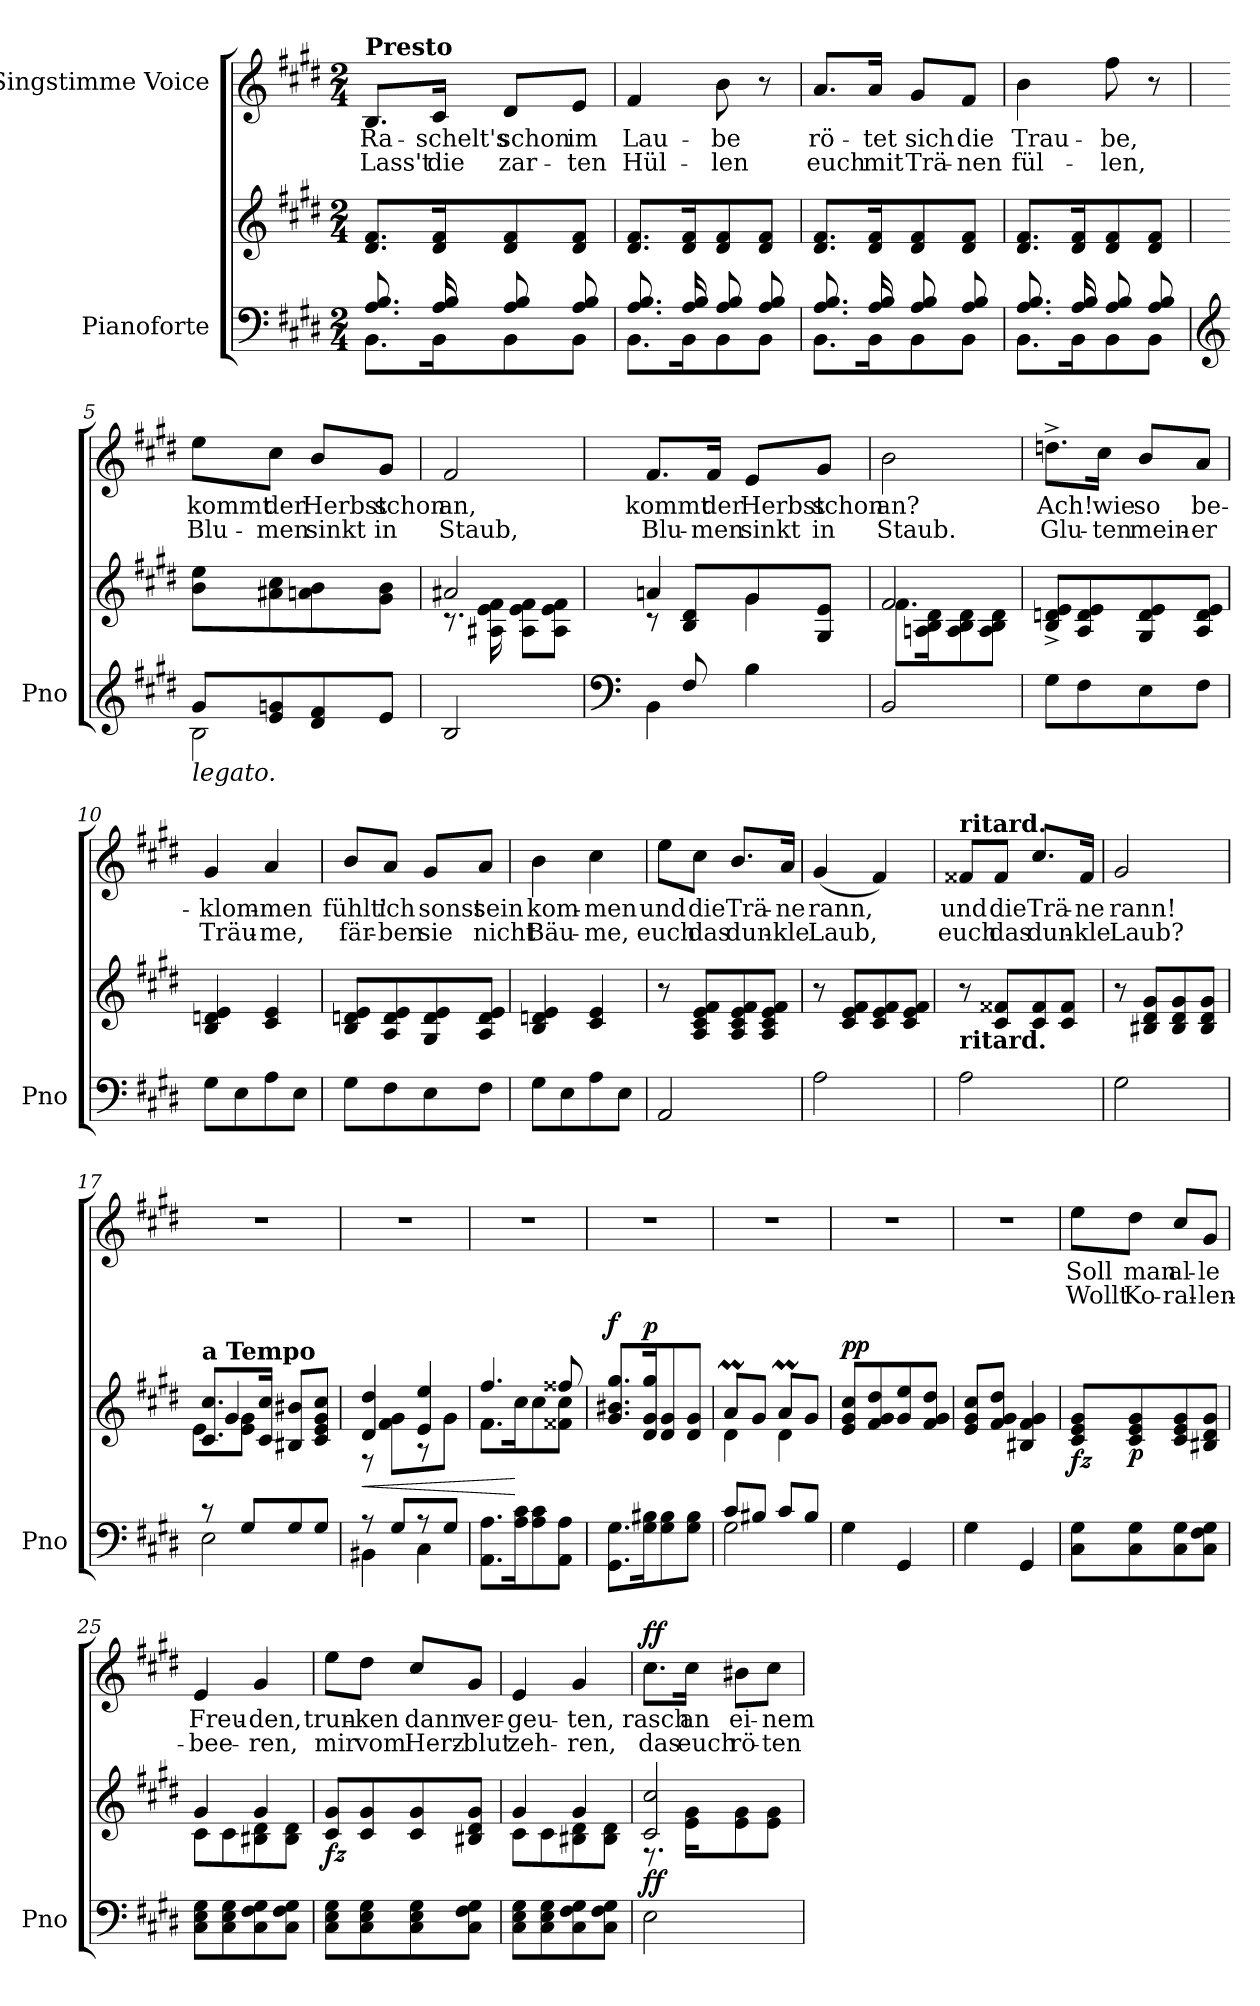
**kern	**kern	**dynam	**kern	**text	**text	**dynam
*part2	*part2	*part2	*part1	*part1	*part1	*part1
*staff3	*staff2	*staff2/3	*staff1	*staff1	*staff1	*staff1
*I"Pianoforte	*	*	*I"Singstimme Voice	*	*	*
*I'Pno	*	*	*	*	*	*
*clefF4	*clefG2	*	*clefG2	*	*	*
*k[f#c#g#d#]	*k[f#c#g#d#]	*	*k[f#c#g#d#]	*	*	*
*M2/4	*M2/4	*	*M2/4	*	*	*
=1	=1	=1	=1	=1	=1	=1
*^	*	*	*	*	*	*
!	!	!	!	!LO:TX:a:B:t=Presto	!	!	!
!	!	!	!	!	!LO:LY:b	!LO:LY:b	!
8.A/ 8.B/	8.BB\L	8.d#/ 8.f#/L	.	8.B/L	Ra-	Lass't	.
!	!	!	!	!	!LO:LY:b	!LO:LY:b	!
16A/ 16B/	16BB\K	16d#/ 16f#/K	.	16c#/Jk	-schelt's	die	.
!	!	!	!	!	!LO:LY:b	!LO:LY:b	!
8A/ 8B/	8BB\	8d#/ 8f#/	.	8d#/L	schon	zar-	.
!	!	!	!	!	!LO:LY:b	!LO:LY:b	!
8A/ 8B/	8BB\J	8d#/ 8f#/J	.	8e/J	im	-ten	.
=2	=2	=2	=2	=2	=2	=2	=2
!	!	!	!	!	!LO:LY:b	!LO:LY:b	!
8.A/ 8.B/	8.BB\L	8.d#/ 8.f#/L	.	4f#/	Lau-	Hül-	.
16A/ 16B/	16BB\K	16d#/ 16f#/K	.	.	.	.	.
!	!	!	!	!	!LO:LY:b	!LO:LY:b	!
8A/ 8B/	8BB\	8d#/ 8f#/	.	8b\	-be	-len	.
8A/ 8B/	8BB\J	8d#/ 8f#/J	.	8r	.	.	.
=3	=3	=3	=3	=3	=3	=3	=3
!	!	!	!	!	!LO:LY:b	!LO:LY:b	!
8.A/ 8.B/	8.BB\L	8.d#/ 8.f#/L	.	8.a/L	rö-	euch	.
!	!	!	!	!	!LO:LY:b	!LO:LY:b	!
16A/ 16B/	16BB\K	16d#/ 16f#/K	.	16a/Jk	-tet	mit	.
!	!	!	!	!	!LO:LY:b	!LO:LY:b	!
8A/ 8B/	8BB\	8d#/ 8f#/	.	8g#/L	sich	Trä-	.
!	!	!	!	!	!LO:LY:b	!LO:LY:b	!
8A/ 8B/	8BB\J	8d#/ 8f#/J	.	8f#/J	die	-nen	.
=4	=4	=4	=4	=4	=4	=4	=4
!	!	!	!	!	!LO:LY:b	!LO:LY:b	!
8.A/ 8.B/	8.BB\L	8.d#/ 8.f#/L	.	4b\	Trau-	fül-	.
16A/ 16B/	16BB\K	16d#/ 16f#/K	.	.	.	.	.
!	!	!	!	!	!LO:LY:b	!LO:LY:b	!
8A/ 8B/	8BB\	8d#/ 8f#/	.	8ff#\	-be,	-len,	.
8A/ 8B/	8BB\J	8d#/ 8f#/J	.	8r	.	.	.
!!LO:LB:g=z
=5	=5	=5	=5	=5	=5	=5	=5
*clefG2	*	*	*	*	*	*	*
!LO:TX:b:i:t=legato.	!	!	!	!	!	!	!
!	!	!	!	!	!LO:LY:b	!LO:LY:b	!
8g#/L	2B\	8b\ 8ee\L	.	8ee\L	kommt	Blu-	.
!	!	!	!	!	!LO:LY:b	!LO:LY:b	!
8e/ 8gn/	.	8a#X\ 8cc#\	.	8cc#\J	der	-men	.
!	!	!	!	!	!LO:LY:b	!LO:LY:b	!
8d#/ 8f#/	.	8an\ 8b\	.	8b/L	Herbst	sinkt	.
!	!	!	!	!	!LO:LY:b	!LO:LY:b	!
8e/J	.	8g#\ 8b\J	.	8g#/J	schon	in	.
*v	*v	*	*	*	*	*	*
=6	=6	=6	=6	=6	=6	=6
*	*^	*	*	*	*	*
!	!	!	!	!	!LO:LY:b	!LO:LY:b	!
2B/	2a#X/	8.r	.	2f#/	an,	Staub,	.
.	.	16A#X\ 16e\ 16f#\	.	.	.	.	.
.	.	8A#\ 8e\ 8f#\L	.	.	.	.	.
.	.	8A#\ 8e\ 8f#\J	.	.	.	.	.
=7	=7	=7	=7	=7	=7	=7	=7
*clefF4	*	*	*	*	*	*	*
*^	*	*	*	*	*	*	*
!	!	!	!	!	!	!LO:LY:b	!LO:LY:b	!
4BB\	8ryy	4an/	8r	.	8.f#/L	kommt	Blu-	.
.	8F#/	.	8B/ 8d#/L	.	.	.	.	.
!	!	!	!	!	!	!LO:LY:b	!LO:LY:b	!
.	.	.	.	.	16f#/Jk	der	-men	.
!	!	!	!	!	!	!LO:LY:b	!LO:LY:b	!
4B\	4ryy	4g#\	8g#/	.	8e/L	Herbst	sinkt	.
!	!	!	!	!	!	!LO:LY:b	!LO:LY:b	!
.	.	.	8G#/ 8e/J	.	8g#/J	schon	in	.
*v	*v	*	*	*	*	*	*	*
=8	=8	=8	=8	=8	=8	=8	=8
!	!	!	!	!	!LO:LY:b	!LO:LY:b	!
2BB/	2f#/	8.f#\L	.	2b\	an?	Staub.	.
.	.	16An\ 16B\ 16d#\K	.	.	.	.	.
.	.	8A\ 8B\ 8d#\	.	.	.	.	.
.	.	8A\ 8B\ 8d#\J	.	.	.	.	.
=9	=9	=9	=9	=9	=9	=9	=9
!	!	!	!	!	!LO:LY:b	!LO:LY:b	!
*	*v	*v	*	*	*	*	*
8G#\L	8B/^ 8dn/^ 8e/^L	.	8.ddn^\L	Ach!	Glu-	.
8F#\	8A/ 8d/ 8e/	.	.	.	.	.
!	!	!	!	!LO:LY:b	!LO:LY:b	!
.	.	.	16cc#\Jk	wie	-ten	.
!	!	!	!	!LO:LY:b	!LO:LY:b	!
8E\	8G#/ 8d/ 8e/	.	8b/L	so	mein-	.
!	!	!	!	!LO:LY:b	!LO:LY:b	!
8F#\J	8A/ 8d/ 8e/J	.	8a/J	be-	-er	.
=10	=10	=10	=10	=10	=10	=10
!	!	!	!	!LO:LY:b	!LO:LY:b	!
8G#\L	4B/ 4dn/ 4e/	.	4g#/	-klom-	Träu-	.
8E\	.	.	.	.	.	.
!	!	!	!	!LO:LY:b	!LO:LY:b	!
8A\	4c#/ 4e/	.	4a/	-men	-me,	.
8E\J	.	.	.	.	.	.
!!LO:LB:g=z
=11	=11	=11	=11	=11	=11	=11
!	!	!	!	!LO:LY:b	!LO:LY:b	!
8G#\L	8B/ 8dn/ 8e/L	.	8b/L	fühlt'	fär-	.
!	!	!	!	!LO:LY:b	!LO:LY:b	!
8F#\	8A/ 8d/ 8e/	.	8a/J	ich	-ben	.
!	!	!	!	!LO:LY:b	!LO:LY:b	!
8E\	8G#/ 8d/ 8e/	.	8g#/L	sonst	sie	.
!	!	!	!	!LO:LY:b	!LO:LY:b	!
8F#\J	8A/ 8d/ 8e/J	.	8a/J	sein	nicht	.
=12	=12	=12	=12	=12	=12	=12
!	!	!	!	!LO:LY:b	!LO:LY:b	!
8G#\L	4B/ 4dn/ 4e/	.	4b\	kom-	Bäu-	.
8E\	.	.	.	.	.	.
!	!	!	!	!LO:LY:b	!LO:LY:b	!
8A\	4c#/ 4e/	.	4cc#\	-men	-me,	.
8E\J	.	.	.	.	.	.
=13	=13	=13	=13	=13	=13	=13
!	!	!	!	!LO:LY:b	!LO:LY:b	!
2AA/	8r	.	8ee\L	und	euch	.
!	!	!	!	!LO:LY:b	!LO:LY:b	!
.	8A/ 8c#/ 8e/ 8f#/L	.	8cc#\J	die	das	.
!	!	!	!	!LO:LY:b	!LO:LY:b	!
.	8A/ 8c#/ 8e/ 8f#/	.	8.b/L	Trä-	dun-	.
.	8A/ 8c#/ 8e/ 8f#/J	.	.	.	.	.
!	!	!	!	!LO:LY:b	!LO:LY:b	!
.	.	.	16a/Jk	-ne	-kle	.
=14	=14	=14	=14	=14	=14	=14
!	!	!	!	!LO:LY:b	!LO:LY:b	!
2A\	8r	.	(4g#/	rann,	Laub,	.
.	8c#/ 8e/ 8f#/L	.	.	.	.	.
.	8c#/ 8e/ 8f#/	.	4f#/)	.	.	.
.	8c#/ 8e/ 8f#/J	.	.	.	.	.
=15	=15	=15	=15	=15	=15	=15
!	!	!	!LO:TX:a:B:t=ritard.	!	!	!
!	!LO:TX:b:B:t=ritard.	!	!	!	!	!
!	!	!	!	!LO:LY:b	!LO:LY:b	!
2A\	8r	.	8f##X/L	und	euch	.
!	!	!	!	!LO:LY:b	!LO:LY:b	!
.	8c#/ 8f##X/L	.	8f##/J	die	das	.
!	!	!	!	!LO:LY:b	!LO:LY:b	!
.	8c#/ 8f##/	.	8.cc#/L	Trä-	dun-	.
.	8c#/ 8f##/J	.	.	.	.	.
!	!	!	!	!LO:LY:b	!LO:LY:b	!
.	.	.	16f##/Jk	-ne	-kle	.
=16	=16	=16	=16	=16	=16	=16
!	!	!	!	!LO:LY:b	!LO:LY:b	!
2G#\	8r	.	2g#/	rann!	Laub?	.
.	8B#X/ 8d#/ 8g#/L	.	.	.	.	.
.	8B#/ 8d#/ 8g#/	.	.	.	.	.
.	8B#/ 8d#/ 8g#/J	.	.	.	.	.
!!LO:LB:g=z
=17	=17	=17	=17	=17	=17	=17
*^	*^	*	*	*	*	*
*	*	*	*^	*	*	*	*	*
!	!	!LO:TX:a:B:t=a Tempo	!	!	!	!	!	!	!
8r	2E\	8.c#/ 8.cc#/L	4g#/	8e\L	.	2r	.	.	.
8G#/L	.	.	.	8e\ 8g#\J	.	.	.	.	.
.	.	16c#/ 16cc#/Jk	.	.	.	.	.	.	.
8G#/	.	8B#X/ 8b#X/L	4ryy	4ryy	.	.	.	.	.
8G#/J	.	8c#/ 8e/ 8g#/ 8cc#/J	.	.	.	.	.	.	.
*	*	*v	*v	*v	*	*	*	*	*
=18	=18	=18	=18	=18	=18	=18	=18
!	!	!	!	!LO:TX:a:color=#FFFFFF:t=.	!	!	!
!	!	!	!LO:HP:b	!	!	!	!
*	*	*^	*	*	*	*	*
8r	4BB#X\	4d#/ 4dd#/	8r	<	2r	.	.	.
8G#/L	.	.	8f#\ 8g#\L	.	.	.	.	.
8r	4C#\	4e/ 4ee/	8r	.	.	.	.	.
8G#/J	.	.	8g#\J	.	.	.	.	.
*v	*v	*	*	*	*	*	*	*
=19	=19	=19	=19	=19	=19	=19	=19
8.AA\ 8.A\L	4.ff#/	8.f#\L	.	2r	.	.	.
16A\ 16c#\K	.	16cc#\K	[	.	.	.	.
8A\ 8c#\	.	8cc#\	.	.	.	.	.
8AA\ 8A\J	8ff##X/	8f##X\ 8cc#\J	.	.	.	.	.
=20	=20	=20	=20	=20	=20	=20	=20
!	!	!	!LO:DY:a	!	!	!	!
*	*v	*v	*	*	*	*	*
8.GG#\ 8.G#\L	8.g#/ 8.b#X/ 8.gg#/L	f	2r	.	.	.
!	!	!LO:DY:a	!	!	!	!
16G#\ 16B#X\K	16d#/ 16g#/ 16gg#/K	p	.	.	.	.
8G#\ 8B#\	8d#/ 8g#/	.	.	.	.	.
8G#\ 8B#\J	8d#/ 8g#/J	.	.	.	.	.
=21	=21	=21	=21	=21	=21	=21
*^	*^	*	*	*	*	*
8c#/L	2G#\	8aM/L	4d#\	.	2r	.	.	.
8B#X/J	.	8g#/J	.	.	.	.	.	.
8c#/L	.	8aM/L	4d#\	.	.	.	.	.
8B#/J	.	8g#/J	.	.	.	.	.	.
*v	*v	*	*	*	*	*	*	*
*	*v	*v	*	*	*	*	*
=22	=22	=22	=22	=22	=22	=22
!	!	!LO:DY:a	!	!	!	!
4G#\	8e/ 8g#/ 8cc#/L	pp	2r	.	.	.
.	8f#/ 8g#/ 8dd#/	.	.	.	.	.
4GG#/	8g#/ 8ee/	.	.	.	.	.
.	8f#/ 8g#/ 8dd#/J	.	.	.	.	.
=23	=23	=23	=23	=23	=23	=23
4G#\	8e/ 8g#/ 8cc#/L	.	2r	.	.	.
.	8f#/ 8g#/ 8dd#/J	.	.	.	.	.
4GG#/	4B#X/ 4f#/ 4g#/	.	.	.	.	.
!!LO:PB:g=z
=24	=24	=24	=24	=24	=24	=24
!	!	!LO:DY:b	!	!LO:LY:b	!LO:LY:b	!
8C#\ 8G#\L	8c#/ 8e/ 8g#/L	fz	8ee\L	Soll	Wollt	.
!	!	!LO:DY:b	!	!LO:LY:b	!LO:LY:b	!
8C#\ 8G#\	8c#/ 8e/ 8g#/	p	8dd#\J	man	Ko-	.
!	!	!	!	!LO:LY:b	!LO:LY:b	!
8C#\ 8G#\	8c#/ 8e/ 8g#/	.	8cc#/L	al-	-ral-	.
!	!	!	!	!LO:LY:b	!LO:LY:b	!
8C#\ 8F#\ 8G#\J	8B#X/ 8d#/ 8g#/J	.	8g#/J	-le	-len-	.
=25	=25	=25	=25	=25	=25	=25
*	*^	*	*	*	*	*
!	!	!	!	!	!LO:LY:b	!LO:LY:b	!
8C#\ 8E\ 8G#\L	4g#/	8c#\L	.	4e/	Freu-	-bee-	.
8C#\ 8E\ 8G#\	.	8c#\	.	.	.	.	.
!	!	!	!	!	!LO:LY:b	!LO:LY:b	!
8C#\ 8F#\ 8G#\	4g#/	8B#X\ 8d#\	.	4g#/	-den,	-ren,	.
8C#\ 8F#\ 8G#\J	.	8B#\ 8d#\J	.	.	.	.	.
=26	=26	=26	=26	=26	=26	=26	=26
!	!	!	!LO:DY:b	!	!LO:LY:b	!LO:LY:b	!
*	*v	*v	*	*	*	*	*
8C#\ 8E\ 8G#\L	8c#/ 8g#/L	fz	8ee\L	trun-	mir	.
!	!	!	!	!LO:LY:b	!LO:LY:b	!
8C#\ 8E\ 8G#\	8c#/ 8g#/	.	8dd#\J	-ken	vom	.
!	!	!	!	!LO:LY:b	!LO:LY:b	!
8C#\ 8E\ 8G#\	8c#/ 8g#/	.	8cc#/L	dann	Herz-	.
!	!	!	!	!LO:LY:b	!LO:LY:b	!
8C#\ 8F#\ 8G#\J	8B#X/ 8d#/ 8g#/J	.	8g#/J	ver-	-blut	.
=27	=27	=27	=27	=27	=27	=27
*	*^	*	*	*	*	*
!	!	!	!	!	!LO:LY:b	!LO:LY:b	!
8C#\ 8E\ 8G#\L	4g#/	8c#\L	.	4e/	-geu-	zeh-	.
8C#\ 8E\ 8G#\	.	8c#\	.	.	.	.	.
!	!	!	!	!	!LO:LY:b	!LO:LY:b	!
8C#\ 8F#\ 8G#\	4g#/	8B#X\ 8d#\	.	4g#/	-ten,	-ren,	.
8C#\ 8F#\ 8G#\J	.	8B#\ 8d#\J	.	.	.	.	.
=28	=28	=28	=28	=28	=28	=28	=28
!	!	!	!LO:DY:b	!	!LO:LY:b	!LO:LY:b	!LO:DY:a
2E\	2c#/ 2cc#/	8.r	ff	8.cc#\L	rasch	das	ff
!	!	!	!	!	!LO:LY:b	!LO:LY:b	!
.	.	16e\ 16g#\KL	.	16cc#\Jk	an	euch	.
!	!	!	!	!	!LO:LY:b	!LO:LY:b	!
.	.	8e\ 8g#\	.	8b#X\L	ei-	rö-	.
!	!	!	!	!	!LO:LY:b	!LO:LY:b	!
.	.	8e\ 8g#\J	.	8cc#\J	-nem	-ten	.
*	*v	*v	*	*	*	*	*
=	=	=	=	=	=	=
*-	*-	*-	*-	*-	*-	*-
